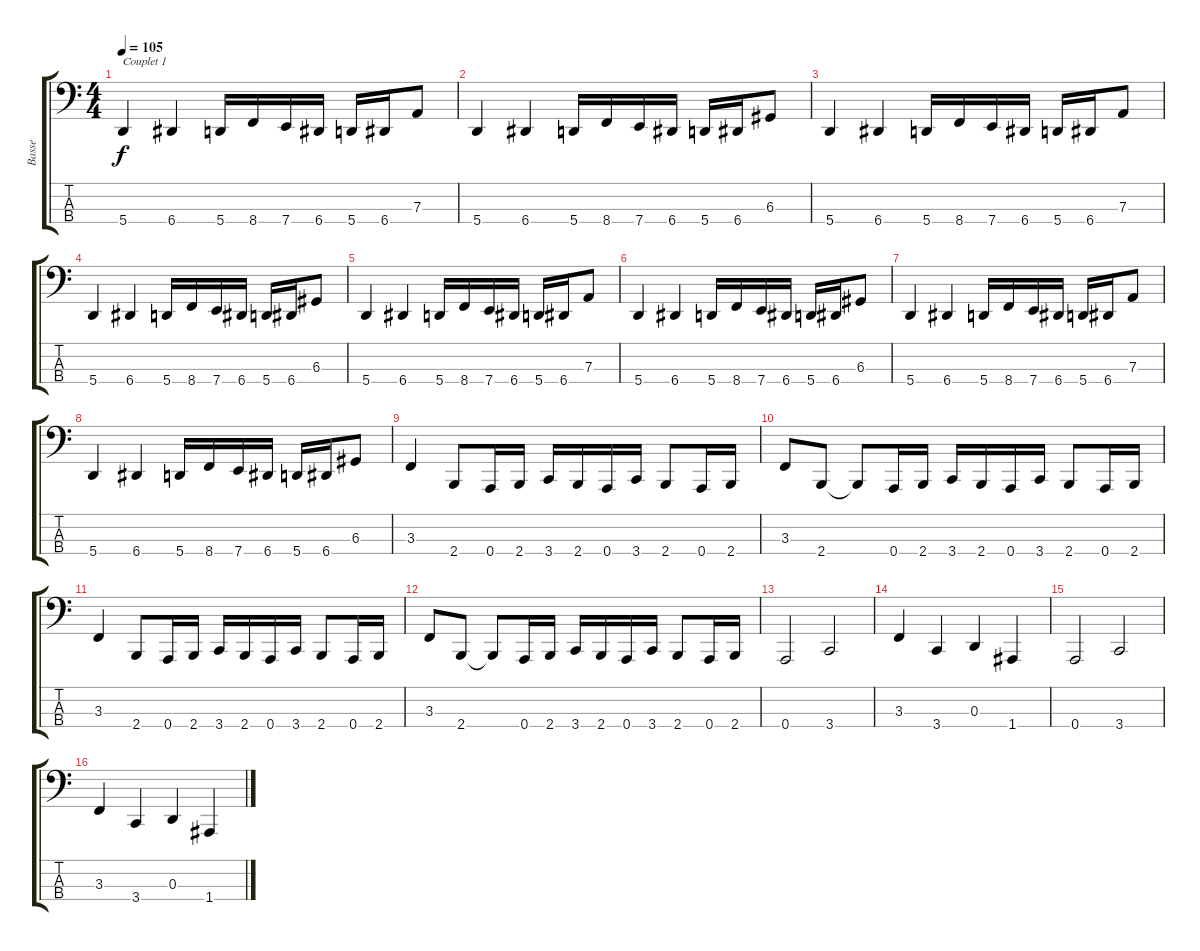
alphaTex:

\track ("Basse" "Basse") {instrument slapbass1}
\staff {score tabs}
\tuning (C2 G1 D1 A0) {hide}
\ts (4 4)
\tempo 105
\clef f4
\ks c
5.4.4{txt "Couplet 1" dy f} 6.4.4 5.4.16 8.4.16 7.4.16 6.4.16 5.4.16 6.4.16 7.3.8 |
5.4.4 6.4.4 5.4.16 8.4.16 7.4.16 6.4.16 5.4.16 6.4.16 6.3.8 |
5.4.4 6.4.4 5.4.16 8.4.16 7.4.16 6.4.16 5.4.16 6.4.16 7.3.8 |
5.4.4 6.4.4 5.4.16 8.4.16 7.4.16 6.4.16 5.4.16 6.4.16 6.3.8 |
5.4.4 6.4.4 5.4.16 8.4.16 7.4.16 6.4.16 5.4.16 6.4.16 7.3.8 |
5.4.4 6.4.4 5.4.16 8.4.16 7.4.16 6.4.16 5.4.16 6.4.16 6.3.8 |
5.4.4 6.4.4 5.4.16 8.4.16 7.4.16 6.4.16 5.4.16 6.4.16 7.3.8 |
5.4.4 6.4.4 5.4.16 8.4.16 7.4.16 6.4.16 5.4.16 6.4.16 6.3.8 |
3.3.4 2.4.8 0.4.16 2.4.16 3.4.16 2.4.16 0.4.16 3.4.16 2.4.8 0.4.16 2.4.16 |
3.3.8 2.4.8 2.4{t}.8 0.4.16 2.4.16 3.4.16 2.4.16 0.4.16 3.4.16 2.4.8 0.4.16 2.4.16 |
3.3.4 2.4.8 0.4.16 2.4.16 3.4.16 2.4.16 0.4.16 3.4.16 2.4.8 0.4.16 2.4.16 |
3.3.8 2.4.8 2.4{t}.8 0.4.16 2.4.16 3.4.16 2.4.16 0.4.16 3.4.16 2.4.8 0.4.16 2.4.16 |
0.4.2 3.4.2 |
3.3.4 3.4.4 0.3.4 1.4.4 |
0.4.2 3.4.2 |
3.3.4 3.4.4 0.3.4 1.4.4
